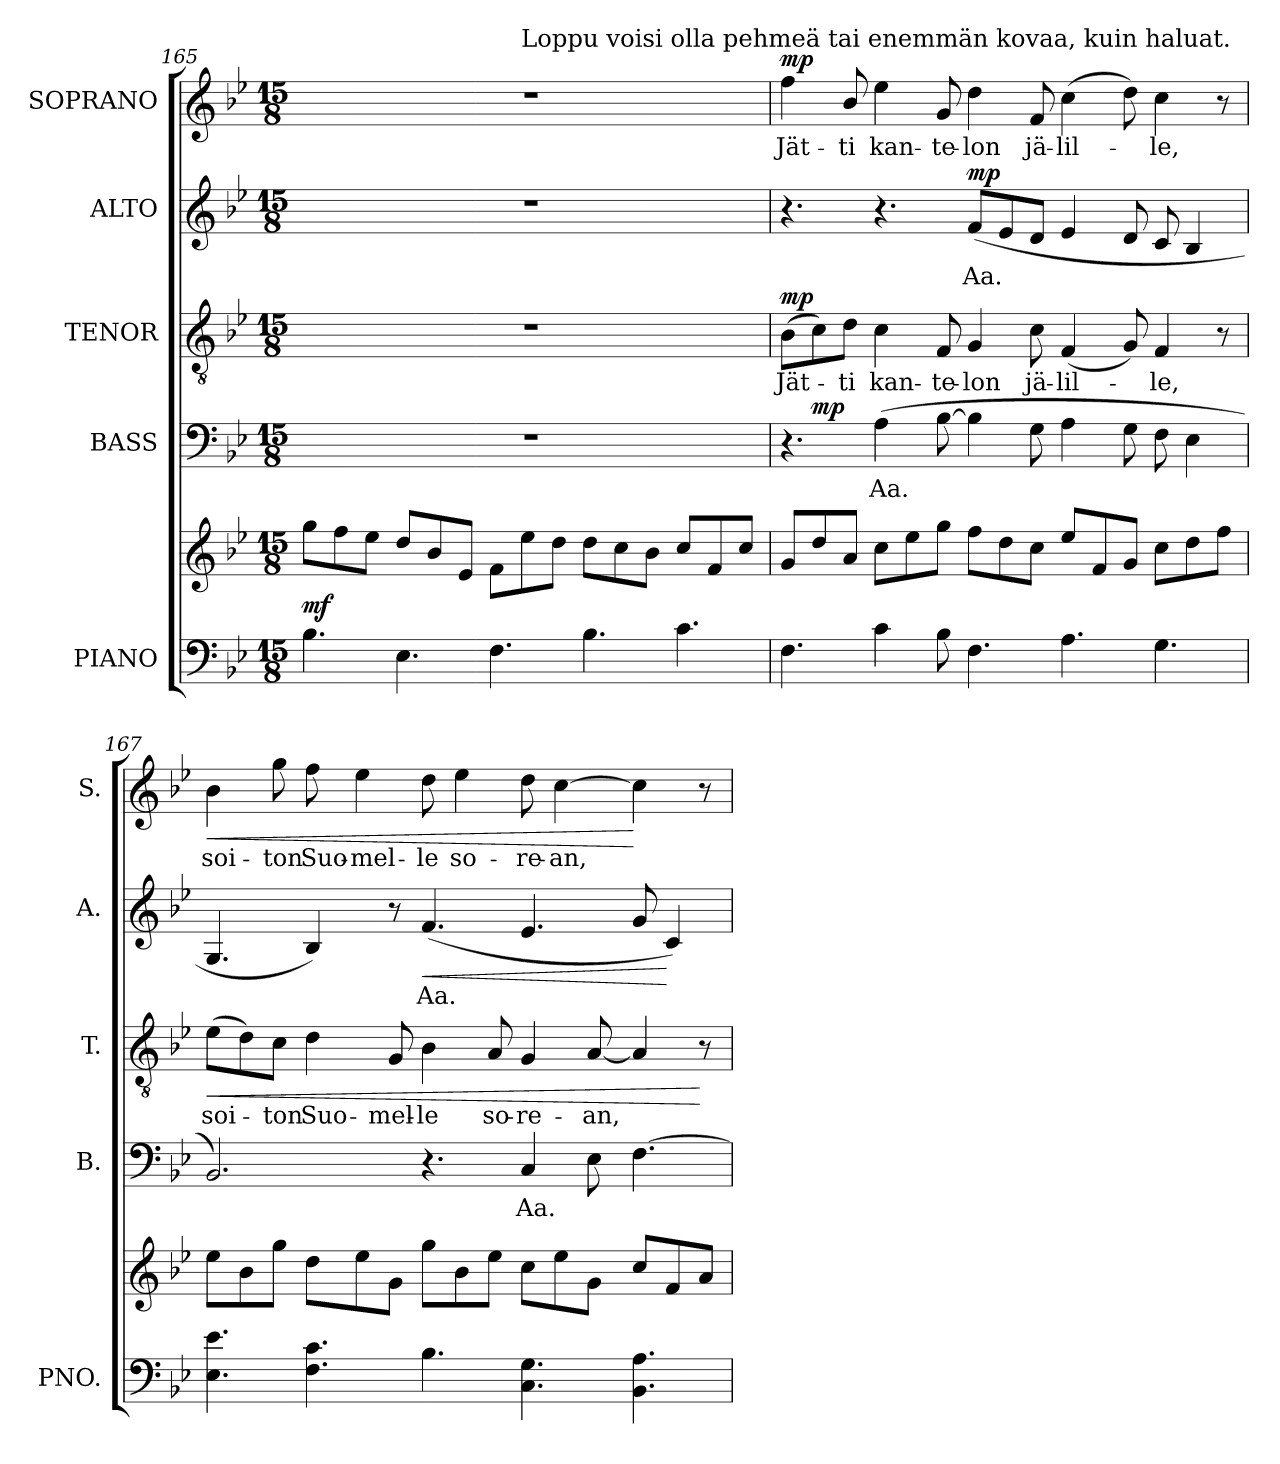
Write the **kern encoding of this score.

**kern	**kern	**dynam	**kern	**text	**dynam	**kern	**text	**dynam	**kern	**text	**dynam	**kern	**text	**dynam
*part5	*part5	*part5	*part4	*part4	*part4	*part3	*part3	*part3	*part2	*part2	*part2	*part1	*part1	*part1
*staff6	*staff5	*staff5/6	*staff4	*staff4	*staff4	*staff3	*staff3	*staff3	*staff2	*staff2	*staff2	*staff1	*staff1	*staff1
*I"PIANO	*	*	*I"BASS	*	*	*I"TENOR	*	*	*I"ALTO	*	*	*I"SOPRANO	*	*
*I'PNO.	*	*	*I'B.	*	*	*I'T.	*	*	*I'A.	*	*	*I'S.	*	*
!!LO:PB:g=z
*clefF4	*clefG2	*	*clefF4	*	*	*clefGv2	*	*	*clefG2	*	*	*clefG2	*	*
*	*	*	*	*	*	*ITrd7c12	*	*	*	*	*	*	*	*
*k[b-e-]	*k[b-e-]	*	*k[b-e-]	*	*	*k[b-e-]	*	*	*k[b-e-]	*	*	*k[b-e-]	*	*
*B-:	*B-:	*	*B-:	*	*	*B-:	*	*	*B-:	*	*	*B-:	*	*
*M15/8	*M15/8	*	*M15/8	*	*	*M15/8	*	*	*M15/8	*	*	*M15/8	*	*
=165	=165	=165	=165	=165	=165	=165	=165	=165	=165	=165	=165	=165	=165	=165
!	!	!	!LO:N:vis=1	!	!	!LO:N:vis=1	!	!	!LO:N:vis=1	!	!	!LO:N:vis=1	!	!
*	*	*	*	*	*	*	*	*	*	*	*	*^	*	*
4.B-i\	8ggi\L	mf	1...r	.	.	1...r	.	.	1...r	.	.	1...r	2..ryy	.	.
.	8ffi\	.	.	.	.	.	.	.	.	.	.	.	.	.	.
.	8ee-i\J	.	.	.	.	.	.	.	.	.	.	.	.	.	.
4.E-i\	8ddi/L	.	.	.	.	.	.	.	.	.	.	.	.	.	.
.	8b-i/	.	.	.	.	.	.	.	.	.	.	.	.	.	.
.	8e-i/J	.	.	.	.	.	.	.	.	.	.	.	.	.	.
4.Fi\	8fi\L	.	.	.	.	.	.	.	.	.	.	.	.	.	.
!	!	!	!	!	!	!	!	!	!	!	!	!	!LO:TX:a:t=Loppu voisi olla pehmeä tai enemmän kovaa, kuin haluat.	!	!
.	8ee-i\	.	.	.	.	.	.	.	.	.	.	.	1ryy	.	.
.	8ddi\J	.	.	.	.	.	.	.	.	.	.	.	.	.	.
4.B-i\	8ddi\L	.	.	.	.	.	.	.	.	.	.	.	.	.	.
.	8cci\	.	.	.	.	.	.	.	.	.	.	.	.	.	.
.	8b-i\J	.	.	.	.	.	.	.	.	.	.	.	.	.	.
4.ci\	8cci/L	.	.	.	.	.	.	.	.	.	.	.	.	.	.
.	8fi/	.	.	.	.	.	.	.	.	.	.	.	.	.	.
.	8cci/J	.	.	.	.	.	.	.	.	.	.	.	.	.	.
*	*	*	*	*	*	*	*	*	*	*	*	*v	*v	*	*
=166	=166	=166	=166	=166	=166	=166	=166	=166	=166	=166	=166	=166	=166	=166
*	*	*	*	*	*	*	*	*	*	*	*	*^	*	*
!	!	!	!	!	!	!	!LO:LY:b:color=#000000	!	!	!	!	!	!	!	!
*	*	*	*	*	*	*	*	*	*	*	*	*v	*v	*	*
*	*	*	*	*	*	*	*	*	*	*	*	*^	*	*
!	!	!	!	!	!	!	!	!	!	!	!	!	!	!LO:LY:b:color=#000000	!
*	*	*	*^	*	*	*	*	*	*	*	*	*v	*v	*	*
4.Fi\	8gi/L	.	4.r	8ryy	.	.	(8BB-i\L	Jät-	mp	4.r	.	.	4ffi\	Jät-	mp
.	8ddi/	.	.	1..ryy	.	mp	8Ci\)	.	.	.	.	.	.	.	.
!	!	!	!	!	!	!	!	!LO:LY:b:color=#000000	!	!	!	!	!	!	!
!	!	!	!	!	!	!	!	!	!	!	!	!	!	!LO:LY:b:color=#000000	!
.	8ai/J	.	.	.	.	.	8Di\J	-ti	.	.	.	.	8b-i/	-ti	.
!	!	!	!	!	!LO:LY:b:color=#000000	!	!	!	!	!	!	!	!	!	!
!	!	!	!	!	!	!	!	!LO:LY:b:color=#000000	!	!	!	!	!	!	!
!	!	!	!	!	!	!	!	!	!	!	!	!	!	!LO:LY:b:color=#000000	!
4ci\	8cci\L	.	(4Ai\	.	Aa.	.	4Ci\	kan-	.	4.r	.	.	4ee-i\	kan-	.
.	8ee-i\	.	.	.	.	.	.	.	.	.	.	.	.	.	.
!	!	!	!	!	!	!	!	!LO:LY:b:color=#000000	!	!	!	!	!	!	!
!	!	!	!	!	!	!	!	!	!	!	!	!	!	!LO:LY:b:color=#000000	!
8B-i\	8ggi\J	.	[8B-i\	.	.	.	8FFi/	-te-	.	.	.	.	8gi/	-te-	.
!	!	!	!	!	!	!	!	!LO:LY:b:color=#000000	!	!	!	!	!	!	!
!	!	!	!	!	!	!	!	!	!	!	!LO:LY:b:color=#000000	!	!	!	!
!	!	!	!	!	!	!	!	!	!	!	!	!	!	!LO:LY:b:color=#000000	!
4.Fi\	8ffi\L	.	4B-i\]	.	.	.	4GGi/	-lon	.	(8fi/L	Aa.	mp	4ddi\	-lon	.
.	8ddi\	.	.	.	.	.	.	.	.	8e-i/	.	.	.	.	.
!	!	!	!	!	!	!	!	!LO:LY:b:color=#000000	!	!	!	!	!	!	!
!	!	!	!	!	!	!	!	!	!	!	!	!	!	!LO:LY:b:color=#000000	!
.	8cci\J	.	8Gi\	.	.	.	8Ci\	jä-	.	8di/J	.	.	8fi/	jä-	.
!	!	!	!	!	!	!	!	!LO:LY:b:color=#000000	!	!	!	!	!	!	!
!	!	!	!	!	!	!	!	!	!	!	!	!	!	!LO:LY:b:color=#000000	!
4.Ai\	8ee-i/L	.	4Ai\	.	.	.	(4FFi/	-lil-	.	4e-i/	.	.	(4cci\	-lil-	.
.	8fi/	.	.	.	.	.	.	.	.	.	.	.	.	.	.
.	8gi/J	.	8Gi\	.	.	.	8GGi/)	.	.	8di/	.	.	8ddi\)	.	.
!	!	!	!	!	!	!	!	!LO:LY:b:color=#000000	!	!	!	!	!	!	!
!	!	!	!	!	!	!	!	!	!	!	!	!	!	!LO:LY:b:color=#000000	!
4.Gi\	8cci\L	.	8Fi\	.	.	.	4FFi/	-le,	.	8ci/	.	.	4cci\	-le,	.
.	8ddi\	.	4E-i\	.	.	.	.	.	.	4B-i/	.	.	.	.	.
.	8ffi\J	.	.	.	.	.	8r	.	.	.	.	.	8r	.	.
*	*	*	*v	*v	*	*	*	*	*	*	*	*	*	*	*
!!LO:LB:g=z
=167	=167	=167	=167	=167	=167	=167	=167	=167	=167	=167	=167	=167	=167	=167
*	*	*	*^	*	*	*	*	*	*	*	*	*	*	*
!	!	!	!	!	!	!	!	!LO:LY:b:color=#000000	!LO:HP:b	!	!	!	!	!	!
*	*	*	*v	*v	*	*	*	*	*	*	*	*	*	*	*
*	*	*	*^	*	*	*	*	*	*	*	*	*	*	*
!	!	!	!	!	!	!	!	!	!	!	!	!	!	!LO:LY:b:color=#000000	!LO:HP:b
*	*	*	*v	*v	*	*	*	*	*	*	*	*	*	*	*
4.E-i\ 4.e-i	8ee-i\L	.	2.BB-i/)	.	.	(8E-i\L	soi-	<	4.Gi/	.	.	4b-i\	soi-	<
.	8b-i\	.	.	.	.	8Di\)	.	.	.	.	.	.	.	.
!	!	!	!	!	!	!	!LO:LY:b:color=#000000	!	!	!	!	!	!	!
!	!	!	!	!	!	!	!	!	!	!	!	!	!LO:LY:b:color=#000000	!
.	8ggi\J	.	.	.	.	8Ci\J	-ton	.	.	.	.	8ggi\	-ton	.
!	!	!	!	!	!	!	!LO:LY:b:color=#000000	!	!	!	!	!	!	!
!	!	!	!	!	!	!	!	!	!	!	!	!	!LO:LY:b:color=#000000	!
4.Fi\ 4.ci	8ddi\L	.	.	.	.	4Di\	Suo-	.	4B-i/)	.	.	8ffi\	Suo-	.
!	!	!	!	!	!	!	!	!	!	!	!	!	!LO:LY:b:color=#000000	!
.	8ee-i\	.	.	.	.	.	.	.	.	.	.	4ee-i\	-mel-	.
!	!	!	!	!	!	!	!LO:LY:b:color=#000000	!	!	!	!	!	!	!
.	8gi\J	.	.	.	.	8GGi/	-mel-	.	8r	.	.	.	.	.
!	!	!	!	!	!	!	!LO:LY:b:color=#000000	!	!	!	!	!	!	!
!	!	!	!	!	!	!	!	!	!	!LO:LY:b:color=#000000	!LO:HP:b	!	!	!
!	!	!	!	!	!	!	!	!	!	!	!	!	!LO:LY:b:color=#000000	!
4.B-i\	8ggi\L	.	4.r	.	.	4BB-i\	-le	.	(4.fi/	Aa.	<	8ddi\	-le	.
!	!	!	!	!	!	!	!	!	!	!	!	!	!LO:LY:b:color=#000000	!
.	8b-i\	.	.	.	.	.	.	.	.	.	.	4ee-i\	so-	.
!	!	!	!	!	!	!	!LO:LY:b:color=#000000	!	!	!	!	!	!	!
.	8ee-i\J	.	.	.	.	8AAi/	so-	.	.	.	.	.	.	.
!	!	!	!	!LO:LY:b:color=#000000	!	!	!	!	!	!	!	!	!	!
!	!	!	!	!	!	!	!LO:LY:b:color=#000000	!	!	!	!	!	!	!
!	!	!	!	!	!	!	!	!	!	!	!	!	!LO:LY:b:color=#000000	!
4.Ci\ 4.Gi	8cci\L	.	4Ci/	Aa.	.	4GGi/	-re-	.	4.e-i/	.	.	8ddi\	-re-	.
!	!	!	!	!	!	!	!	!	!	!	!	!	!LO:LY:b:color=#000000	!
.	8ee-i\	.	.	.	.	.	.	.	.	.	.	[4cci\	-an,	.
!	!	!	!	!	!	!	!LO:LY:b:color=#000000	!	!	!	!	!	!	!
.	8gi\J	.	8E-i\	.	.	[8AAi/	-an,	.	.	.	.	.	.	.
4.BB-i\ 4.Ai	8cci/L	.	[4.Fi\	.	.	4AAi/]	.	.	8gi/	.	.	4cci\]	.	[
.	8fi/	.	.	.	.	.	.	.	4ci/)	.	[	.	.	.
.	8ai/J	.	.	.	.	8r	.	[	.	.	.	8r	.	.
=	=	=	=	=	=	=	=	=	=	=	=	=	=	=
*-	*-	*-	*-	*-	*-	*-	*-	*-	*-	*-	*-	*-	*-	*-
